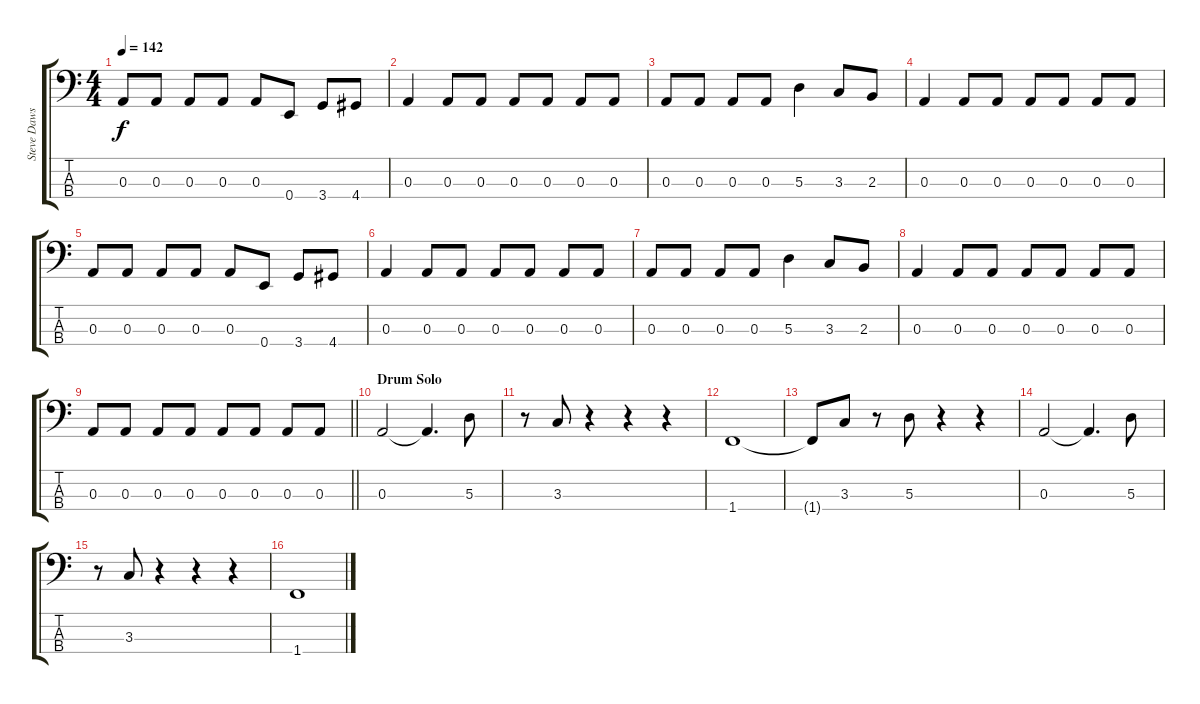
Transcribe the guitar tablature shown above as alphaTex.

\track ("Steve Dawson (Bass)" "Steve Daws") {instrument electricbassfinger}
\staff {score tabs}
\tuning (G2 D2 A1 E1) {hide}
\ts (4 4)
\tempo 142
\clef f4
\ks c
0.3.8{dy f} 0.3.8 0.3.8 0.3.8 0.3.8 0.4.8 3.4.8 4.4.8 |
0.3.4 0.3.8 0.3.8 0.3.8 0.3.8 0.3.8 0.3.8 |
0.3.8 0.3.8 0.3.8 0.3.8 5.3.4 3.3.8 2.3.8 |
0.3.4 0.3.8 0.3.8 0.3.8 0.3.8 0.3.8 0.3.8 |
0.3.8 0.3.8 0.3.8 0.3.8 0.3.8 0.4.8 3.4.8 4.4.8 |
0.3.4 0.3.8 0.3.8 0.3.8 0.3.8 0.3.8 0.3.8 |
0.3.8 0.3.8 0.3.8 0.3.8 5.3.4 3.3.8 2.3.8 |
0.3.4 0.3.8 0.3.8 0.3.8 0.3.8 0.3.8 0.3.8 |
\barLineRight lightlight
0.3.8 0.3.8 0.3.8 0.3.8 0.3.8 0.3.8 0.3.8 0.3.8 |
\section ("" "Drum Solo")
0.3.2 0.3{t}.4{d} 5.3.8 |
r.8 3.3.8 r.4 r.4 r.4 |
1.4.1 |
1.4{t}.8 3.3.8 r.8 5.3.8 r.4 r.4 |
0.3.2 0.3{t}.4{d} 5.3.8 |
r.8 3.3.8 r.4 r.4 r.4 |
1.4.1
